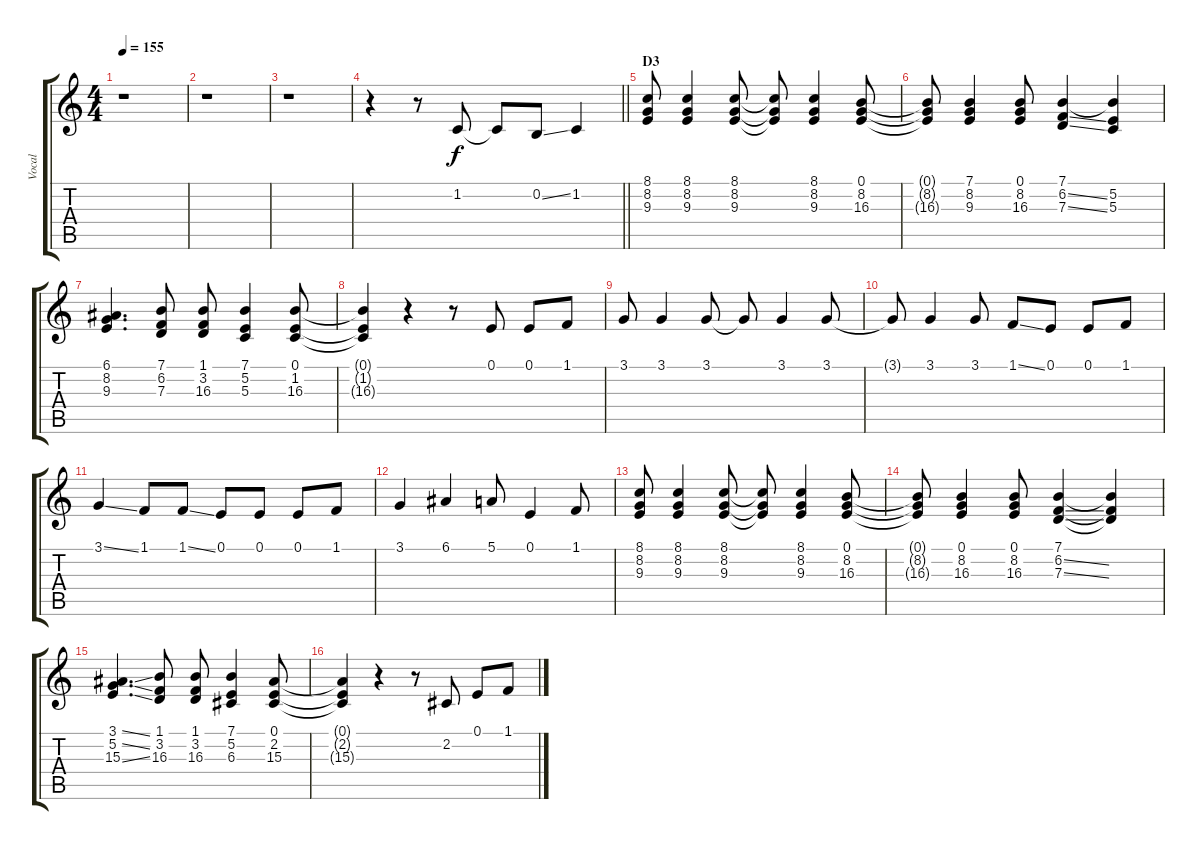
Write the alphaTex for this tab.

\track ("Vocal" "Vocal") {instrument stringensemble1}
\staff {score tabs}
\tuning (E4 B3 G3 D3 A2 E2) {hide}
\ts (4 4)
\tempo 155
\clef g2
\ks c
r.1{dy f} |
r.1 |
r.1 |
\barLineRight lightlight
r.4 r.8 1.2.8 1.2{t}.8 0.2{ss}.8 1.2.4 |
\section ("" "D3")
(8.1 8.2 9.3).8 (8.1 8.2 9.3).4 (8.1 8.2 9.3).8 (8.1{t} 8.2{t} 9.3{t}).8 (8.1 8.2 9.3).4 (0.1 8.2 16.3).8 |
(0.1{t} 8.2{t} 16.3{t}).8 (7.1 8.2 9.3).4 (0.1 8.2 16.3).8 (7.1 6.2{ss} 7.3{ss}).4 (7.1{t} 5.2 5.3).4 |
(6.1 8.2 9.3).4{d} (7.1 6.2 7.3).8 (1.1 3.2 16.3).8 (7.1 5.2 5.3).4 (0.1 1.2 16.3).8 |
(0.1{t} 1.2{t} 16.3{t}).4 r.4 r.8 0.1.8 0.1.8 1.1.8 |
3.1.8 3.1.4 3.1.8 3.1{t}.8 3.1.4 3.1.8 |
3.1{t}.8 3.1.4 3.1.8 1.1{ss}.8 0.1.8 0.1.8 1.1.8 |
3.1{ss}.4 1.1.8 1.1{ss}.8 0.1.8 0.1.8 0.1.8 1.1.8 |
3.1.4 6.1.4 5.1.8 0.1.4 1.1.8 |
(8.1 8.2 9.3).8 (8.1 8.2 9.3).4 (8.1 8.2 9.3).8 (8.1{t} 8.2{t} 9.3{t}).8 (8.1 8.2 9.3).4 (0.1 8.2 16.3).8 |
(0.1{t} 8.2{t} 16.3{t}).8 (0.1 8.2 16.3).4 (0.1 8.2 16.3).8 (7.1 6.2{ss} 7.3{ss}).4 (7.1{t} 6.2{t} 7.3{t}).4 |
(3.1{ss} 5.2{ss} 15.3{ss}).4{d} (1.1 3.2 16.3).8 (1.1 3.2 16.3).8 (7.1 5.2 6.3).4 (0.1 2.2 15.3).8 |
(0.1{t} 2.2{t} 15.3{t}).4 r.4 r.8 2.2.8 0.1.8 1.1.8
